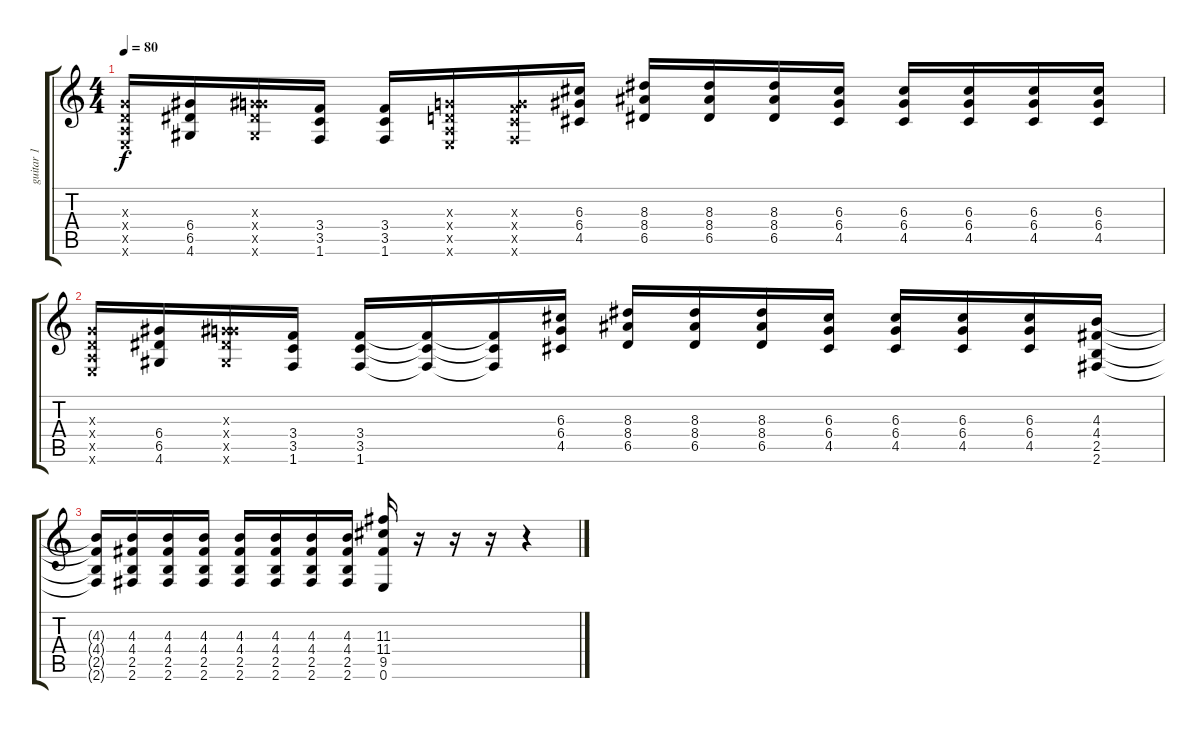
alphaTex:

\track ("guitar 1" "guitar 1") {instrument distortionguitar}
\staff {score tabs}
\tuning (E4 B3 G3 D3 A2 E2) {hide}
\ts (4 4)
\tempo 80
\clef g2
\ks c
(0.3{x} 0.4{x} 0.5{x} 0.6{x}).16{dy f} (6.4 6.5 4.6).16 (0.3{x} 6.4{x} 6.5{x} 4.6{x}).16 (3.4 3.5 1.6).16 (3.4 3.5 1.6).16 (0.3{x} 0.4{x} 0.5{x} 0.6{x}).16 (0.3{x} 3.4{x} 3.5{x} 1.6{x}).16 (6.3 6.4 4.5).16 (8.3 8.4 6.5).16 (8.3 8.4 6.5).16 (8.3 8.4 6.5).16 (6.3 6.4 4.5).16 (6.3 6.4 4.5).16 (6.3 6.4 4.5).16 (6.3 6.4 4.5).16 (6.3 6.4 4.5).16 |
(0.3{x} 0.4{x} 0.5{x} 0.6{x}).16 (6.4 6.5 4.6).16 (0.3{x} 6.4{x} 6.5{x} 4.6{x}).16 (3.4 3.5 1.6).16 (3.4 3.5 1.6).16 (3.4{t} 3.5{t} 1.6{t}).16 (3.4{t} 3.5{t} 1.6{t}).16 (6.3 6.4 4.5).16 (8.3 8.4 6.5).16 (8.3 8.4 6.5).16 (8.3 8.4 6.5).16 (6.3 6.4 4.5).16 (6.3 6.4 4.5).16 (6.3 6.4 4.5).16 (6.3 6.4 4.5).16 (4.3 4.4 2.5 2.6).16 |
(4.3{t} 4.4{t} 2.5{t} 2.6{t}).16 (4.3 4.4 2.5 2.6).16 (4.3 4.4 2.5 2.6).16 (4.3 4.4 2.5 2.6).16 (4.3 4.4 2.5 2.6).16 (4.3 4.4 2.5 2.6).16 (4.3 4.4 2.5 2.6).16 (4.3 4.4 2.5 2.6).16 (11.3 11.4 9.5 0.6).16 r.16 r.16 r.16 r.4
